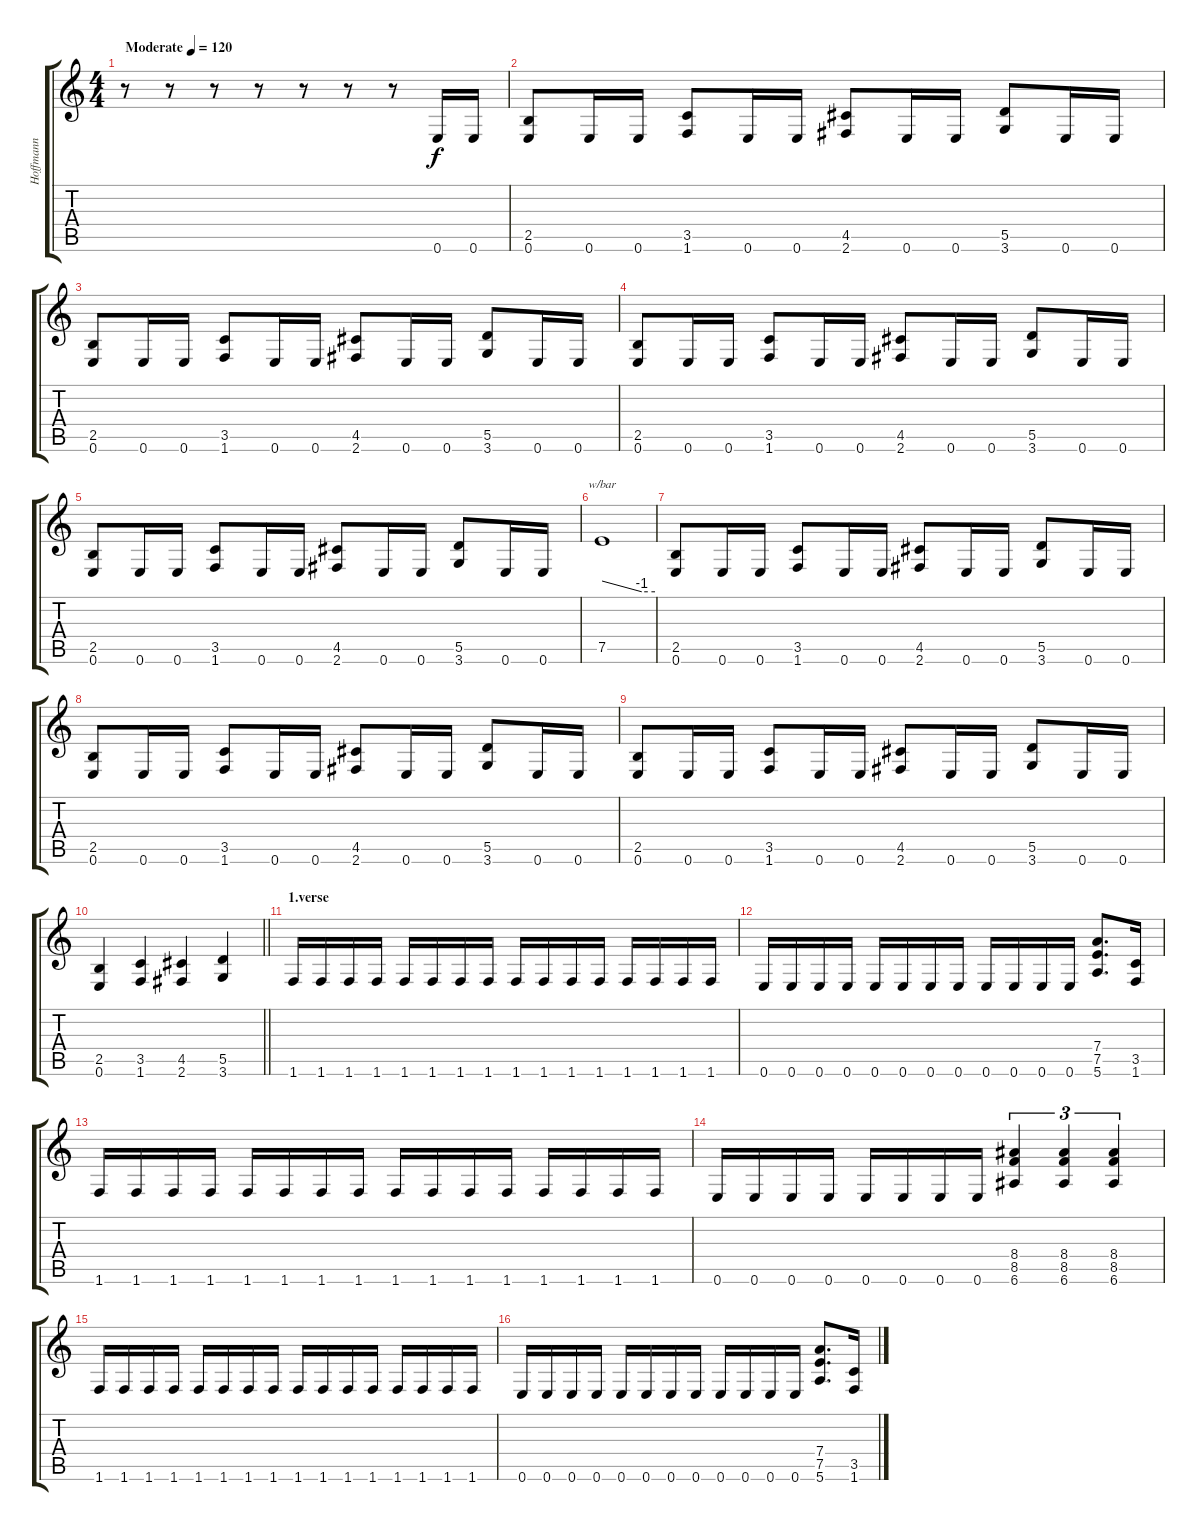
\track ("Hoffmann" "Hoffmann") {instrument distortionguitar}
\staff {score tabs}
\tuning (E4 B3 G3 D3 A2 E2) {hide}
\ts (4 4)
\tempo (120 "Moderate")
\clef g2
\ks c
r.8{dy f instrument distortionguitar} r.8 r.8 r.8 r.8 r.8 r.8 0.6.16 0.6.16 |
(2.5 0.6).8 0.6.16 0.6.16 (3.5 1.6).8 0.6.16 0.6.16 (4.5 2.6).8 0.6.16 0.6.16 (5.5 3.6).8 0.6.16 0.6.16 |
(2.5 0.6).8 0.6.16 0.6.16 (3.5 1.6).8 0.6.16 0.6.16 (4.5 2.6).8 0.6.16 0.6.16 (5.5 3.6).8 0.6.16 0.6.16 |
(2.5 0.6).8 0.6.16 0.6.16 (3.5 1.6).8 0.6.16 0.6.16 (4.5 2.6).8 0.6.16 0.6.16 (5.5 3.6).8 0.6.16 0.6.16 |
(2.5 0.6).8 0.6.16 0.6.16 (3.5 1.6).8 0.6.16 0.6.16 (4.5 2.6).8 0.6.16 0.6.16 (5.5 3.6).8 0.6.16 0.6.16 |
7.5.1{tbe (custom default 0 0 45 -4 60 -4)} |
(2.5 0.6).8 0.6.16 0.6.16 (3.5 1.6).8 0.6.16 0.6.16 (4.5 2.6).8 0.6.16 0.6.16 (5.5 3.6).8 0.6.16 0.6.16 |
(2.5 0.6).8 0.6.16 0.6.16 (3.5 1.6).8 0.6.16 0.6.16 (4.5 2.6).8 0.6.16 0.6.16 (5.5 3.6).8 0.6.16 0.6.16 |
(2.5 0.6).8 0.6.16 0.6.16 (3.5 1.6).8 0.6.16 0.6.16 (4.5 2.6).8 0.6.16 0.6.16 (5.5 3.6).8 0.6.16 0.6.16 |
\barLineRight lightlight
(2.5 0.6).4 (3.5 1.6).4 (4.5 2.6).4 (5.5 3.6).4 |
\section ("" "1.verse")
1.6.16 1.6.16 1.6.16 1.6.16 1.6.16 1.6.16 1.6.16 1.6.16 1.6.16 1.6.16 1.6.16 1.6.16 1.6.16 1.6.16 1.6.16 1.6.16 |
0.6.16 0.6.16 0.6.16 0.6.16 0.6.16 0.6.16 0.6.16 0.6.16 0.6.16 0.6.16 0.6.16 0.6.16 (7.4 7.5 5.6).8{d} (3.5 1.6).16 |
1.6.16 1.6.16 1.6.16 1.6.16 1.6.16 1.6.16 1.6.16 1.6.16 1.6.16 1.6.16 1.6.16 1.6.16 1.6.16 1.6.16 1.6.16 1.6.16 |
0.6.16 0.6.16 0.6.16 0.6.16 0.6.16 0.6.16 0.6.16 0.6.16 (8.4 8.5 6.6).4{tu (3 2)} (8.4 8.5 6.6).4{tu (3 2)} (8.4 8.5 6.6).4{tu (3 2)} |
1.6.16 1.6.16 1.6.16 1.6.16 1.6.16 1.6.16 1.6.16 1.6.16 1.6.16 1.6.16 1.6.16 1.6.16 1.6.16 1.6.16 1.6.16 1.6.16 |
0.6.16 0.6.16 0.6.16 0.6.16 0.6.16 0.6.16 0.6.16 0.6.16 0.6.16 0.6.16 0.6.16 0.6.16 (7.4 7.5 5.6).8{d} (3.5 1.6).16
